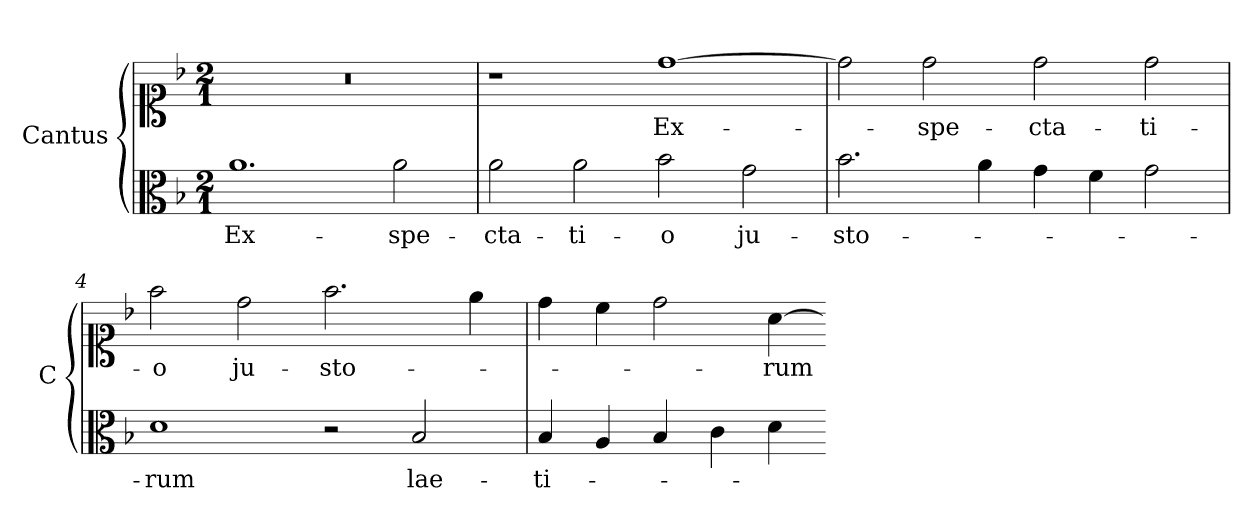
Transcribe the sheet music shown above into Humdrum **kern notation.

**kern	**text	**kern	**text
*part1	*part1	*part1	*part1
*staff2	*staff2	*staff1	*staff1
*I"Cantus	*	*	*
*I'C	*	*	*
*clefC3	*	*clefC1	*
*k[b-]	*	*k[b-]	*
*A:phr	*	*A:phr	*
*M2/1	*	*M2/1	*
=1	=1	=1	=1
1.a	Ex-	0r	.
2a	-spe-	.	.
=2	=2	=2	=2
2a	-cta-	1r	.
2a	-ti-	.	.
2b-	-o	[1dd	Ex-
2g	ju-	.	.
=3	=3	=3	=3
2.b-	-sto-	2dd]	.
.	.	2dd	-spe-
4a	.	.	.
4g	.	2dd	-cta-
4f	.	.	.
2g	.	2dd	-ti-
=4	=4	=4	=4
1d	-rum	2ff	-o
.	.	2dd	ju-
2r	.	2.ff	-sto-
2B-	lae-	.	.
.	.	4ee	.
=5	=5	=5	=5
4B-	-ti-	4dd	.
4A	.	4cc	.
4B-	.	2dd	.
4c	.	.	.
4d	.	[4a	-rum
=-	=-	=-	=-
*-	*-	*-	*-
